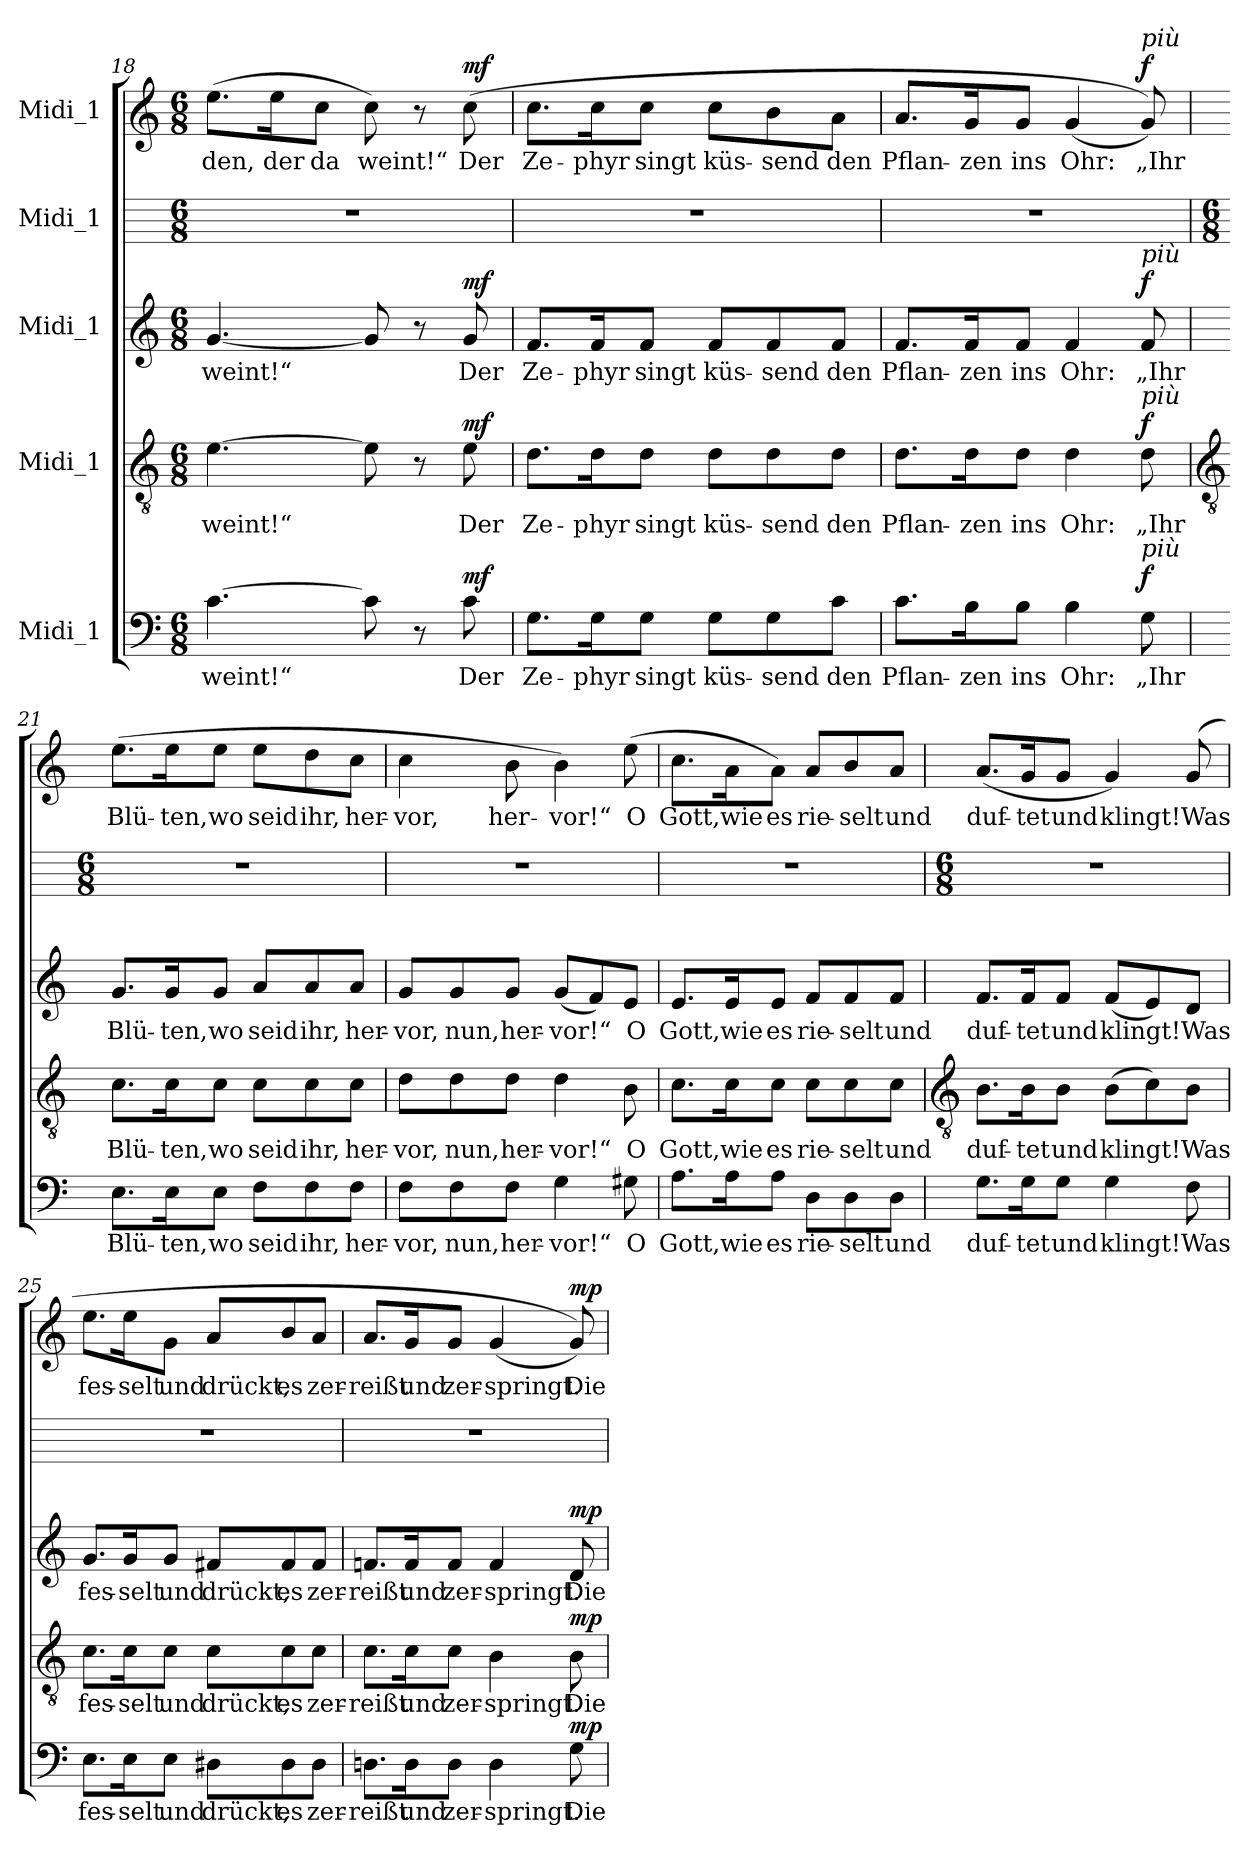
**kern	**text	**dynam	**kern	**text	**dynam	**kern	**text	**dynam	**kern	**kern	**text	**dynam
*part5	*part5	*part5	*part4	*part4	*part4	*part3	*part3	*part3	*part2	*part1	*part1	*part1
*staff5	*staff5	*staff5	*staff4	*staff4	*staff4	*staff3	*staff3	*staff3	*staff2	*staff1	*staff1	*staff1
*I"Midi_1	*	*	*I"Midi_1	*	*	*I"Midi_1	*	*	*I"Midi_1	*I"Midi_1	*	*
!!LO:LB:g=z
*clefF4	*	*	*clefGv2	*	*	*clefG2	*	*	*	*clefG2	*	*
*k[]	*	*	*k[]	*	*	*k[]	*	*	*	*k[]	*	*
*C:	*	*	*C:	*	*	*C:	*	*	*	*C:	*	*
*M6/8	*	*	*M6/8	*	*	*M6/8	*	*	*M6/8	*M6/8	*	*
=18	=18	=18	=18	=18	=18	=18	=18	=18	=18	=18	=18	=18
!	!LO:LY:b	!	!	!LO:LY:b	!	!	!LO:LY:b	!	!	!	!LO:LY:b	!
[4.c	weint!“	.	[4.e	weint!“	.	[4.g	weint!“	.	2.r	(>8.ee\L	den,	.
!	!	!	!	!	!	!	!	!	!	!	!LO:LY:b	!
.	.	.	.	.	.	.	.	.	.	16ee\K	der	.
!	!	!	!	!	!	!	!	!	!	!	!LO:LY:b	!
.	.	.	.	.	.	.	.	.	.	8cc\J	da	.
!	!	!	!	!	!	!	!	!	!	!	!LO:LY:b	!
8c]	.	.	8e]	.	.	8g]	.	.	.	8cc)	weint!“	.
8r	.	.	8r	.	.	8r	.	.	.	8r	.	.
!	!LO:LY:b	!LO:DY:a	!	!LO:LY:b	!LO:DY:a	!	!LO:LY:b	!LO:DY:a	!	!	!LO:LY:b	!LO:DY:a
8c	Der	mf	8e	Der	mf	8g	Der	mf	.	(>8cc	Der	mf
=19	=19	=19	=19	=19	=19	=19	=19	=19	=19	=19	=19	=19
!	!LO:LY:b	!	!	!LO:LY:b	!	!	!LO:LY:b	!	!	!	!LO:LY:b	!
8.G\L	Ze-	.	8.d\L	Ze-	.	8.f/L	Ze-	.	2.r	8.cc\L	Ze-	.
!	!LO:LY:b	!	!	!LO:LY:b	!	!	!LO:LY:b	!	!	!	!LO:LY:b	!
16G\K	-phyr	.	16d\K	-phyr	.	16f/K	-phyr	.	.	16cc\K	-phyr	.
!	!LO:LY:b	!	!	!LO:LY:b	!	!	!LO:LY:b	!	!	!	!LO:LY:b	!
8G\J	singt	.	8d\J	singt	.	8f/J	singt	.	.	8cc\J	singt	.
!	!LO:LY:b	!	!	!LO:LY:b	!	!	!LO:LY:b	!	!	!	!LO:LY:b	!
8G\L	küs-	.	8d\L	küs-	.	8f/L	küs-	.	.	8cc\L	küs-	.
!	!LO:LY:b	!	!	!LO:LY:b	!	!	!LO:LY:b	!	!	!	!LO:LY:b	!
8G\	-send	.	8d\	-send	.	8f/	-send	.	.	8b\	-send	.
!	!LO:LY:b	!	!	!LO:LY:b	!	!	!LO:LY:b	!	!	!	!LO:LY:b	!
8c\J	den	.	8d\J	den	.	8f/J	den	.	.	8a\J	den	.
=20	=20	=20	=20	=20	=20	=20	=20	=20	=20	=20	=20	=20
!	!LO:LY:b	!	!	!LO:LY:b	!	!	!LO:LY:b	!	!	!	!LO:LY:b	!
8.c\L	Pflan-	.	8.d\L	Pflan-	.	8.f/L	Pflan-	.	2.r	8.a/L	Pflan-	.
!	!LO:LY:b	!	!	!LO:LY:b	!	!	!LO:LY:b	!	!	!	!LO:LY:b	!
16B\K	-zen	.	16d\K	-zen	.	16f/K	-zen	.	.	16g/K	-zen	.
!	!LO:LY:b	!	!	!LO:LY:b	!	!	!LO:LY:b	!	!	!	!LO:LY:b	!
8B\J	ins	.	8d\J	ins	.	8f/J	ins	.	.	8g/J	ins	.
!	!LO:LY:b	!	!	!LO:LY:b	!	!	!LO:LY:b	!	!	!	!LO:LY:b	!
4B	Ohr:	.	4d	Ohr:	.	4f	Ohr:	.	.	(>4g	Ohr:	.
!	!	!	!	!	!	!	!	!	!	!LO:TX:a:i:t=più	!	!
!	!	!	!	!	!	!LO:TX:a:i:t=più	!	!	!	!	!	!
!	!	!	!LO:TX:a:i:t=più	!	!	!	!	!	!	!	!	!
!LO:TX:a:i:t=più	!	!	!	!	!	!	!	!	!	!	!	!
!	!LO:LY:b	!LO:DY:a	!	!LO:LY:b	!LO:DY:a	!	!LO:LY:b	!LO:DY:a	!	!	!LO:LY:b	!LO:DY:a
8G	„Ihr	f	8d	„Ihr	f	8f	„Ihr	f	.	8g))	„Ihr	f
!!LO:LB:g=z
=21	=21	=21	=21	=21	=21	=21	=21	=21	=21	=21	=21	=21
*	*	*	*clefGv2	*	*	*	*	*	*	*	*	*
*	*	*	*	*	*	*	*	*	*M6/8	*	*	*
!	!LO:LY:b	!	!	!LO:LY:b	!	!	!LO:LY:b	!	!	!	!LO:LY:b	!
8.E\L	Blü-	.	8.c\L	Blü-	.	8.g/L	Blü-	.	2.r	(>8.ee\L	Blü-	.
!	!LO:LY:b	!	!	!LO:LY:b	!	!	!LO:LY:b	!	!	!	!LO:LY:b	!
16E\K	-ten,	.	16c\K	-ten,	.	16g/K	-ten,	.	.	16ee\K	-ten,	.
!	!LO:LY:b	!	!	!LO:LY:b	!	!	!LO:LY:b	!	!	!	!LO:LY:b	!
8E\J	wo	.	8c\J	wo	.	8g/J	wo	.	.	8ee\J	wo	.
!	!LO:LY:b	!	!	!LO:LY:b	!	!	!LO:LY:b	!	!	!	!LO:LY:b	!
8F\L	seid	.	8c\L	seid	.	8a/L	seid	.	.	8ee\L	seid	.
!	!LO:LY:b	!	!	!LO:LY:b	!	!	!LO:LY:b	!	!	!	!LO:LY:b	!
8F\	ihr,	.	8c\	ihr,	.	8a/	ihr,	.	.	8dd\	ihr,	.
!	!LO:LY:b	!	!	!LO:LY:b	!	!	!LO:LY:b	!	!	!	!LO:LY:b	!
8F\J	her-	.	8c\J	her-	.	8a/J	her-	.	.	8cc\J	her-	.
=22	=22	=22	=22	=22	=22	=22	=22	=22	=22	=22	=22	=22
!	!LO:LY:b	!	!	!LO:LY:b	!	!	!LO:LY:b	!	!	!	!LO:LY:b	!
8F\L	-vor,	.	8d\L	-vor,	.	8g/L	-vor,	.	2.r	4cc	-vor,	.
!	!LO:LY:b	!	!	!LO:LY:b	!	!	!LO:LY:b	!	!	!	!	!
8F\	nun,	.	8d\	nun,	.	8g/	nun,	.	.	.	.	.
!	!LO:LY:b	!	!	!LO:LY:b	!	!	!LO:LY:b	!	!	!	!LO:LY:b	!
8F\J	her-	.	8d\J	her-	.	8g/J	her-	.	.	8b	her-	.
!	!LO:LY:b	!	!	!LO:LY:b	!	!	!LO:LY:b	!	!	!	!LO:LY:b	!
4G	-vor!“	.	4d	-vor!“	.	(<8g/L	-vor!“	.	.	4b)	-vor!“	.
.	.	.	.	.	.	8f/)	.	.	.	.	.	.
!	!LO:LY:b	!	!	!LO:LY:b	!	!	!LO:LY:b	!	!	!	!LO:LY:b	!
8G#X	O	.	8B	O	.	8e/J	O	.	.	(>8ee	O	.
=23	=23	=23	=23	=23	=23	=23	=23	=23	=23	=23	=23	=23
!	!LO:LY:b	!	!	!LO:LY:b	!	!	!LO:LY:b	!	!	!	!LO:LY:b	!
8.A\L	Gott,	.	8.c\L	Gott,	.	8.e/L	Gott,	.	2.r	8.cc\L	Gott,	.
!	!LO:LY:b	!	!	!LO:LY:b	!	!	!LO:LY:b	!	!	!	!LO:LY:b	!
16A\K	wie	.	16c\K	wie	.	16e/K	wie	.	.	16a\K	wie	.
!	!LO:LY:b	!	!	!LO:LY:b	!	!	!LO:LY:b	!	!	!	!LO:LY:b	!
8A\J	es	.	8c\J	es	.	8e/J	es	.	.	8a\J)	es	.
!	!LO:LY:b	!	!	!LO:LY:b	!	!	!LO:LY:b	!	!	!	!LO:LY:b	!
8D\L	rie-	.	8c\L	rie-	.	8f/L	rie-	.	.	8a/L	rie-	.
!	!LO:LY:b	!	!	!LO:LY:b	!	!	!LO:LY:b	!	!	!	!LO:LY:b	!
8D\	-selt	.	8c\	-selt	.	8f/	-selt	.	.	8b/	-selt	.
!	!LO:LY:b	!	!	!LO:LY:b	!	!	!LO:LY:b	!	!	!	!LO:LY:b	!
8D\J	und	.	8c\J	und	.	8f/J	und	.	.	8a/J	und	.
!!LO:LB:g=z
=24	=24	=24	=24	=24	=24	=24	=24	=24	=24	=24	=24	=24
*	*	*	*clefGv2	*	*	*	*	*	*	*	*	*
*	*	*	*	*	*	*	*	*	*M6/8	*	*	*
!	!LO:LY:b	!	!	!LO:LY:b	!	!	!LO:LY:b	!	!	!	!LO:LY:b	!
8.G\L	duf-	.	8.B\L	duf-	.	8.f/L	duf-	.	2.r	(>8.a/L	duf-	.
!	!LO:LY:b	!	!	!LO:LY:b	!	!	!LO:LY:b	!	!	!	!LO:LY:b	!
16G\K	-tet	.	16B\K	-tet	.	16f/K	-tet	.	.	16g/K	-tet	.
!	!LO:LY:b	!	!	!LO:LY:b	!	!	!LO:LY:b	!	!	!	!LO:LY:b	!
8G\J	und	.	8B\J	und	.	8f/J	und	.	.	8g/J	und	.
!	!LO:LY:b	!	!	!LO:LY:b	!	!	!LO:LY:b	!	!	!	!LO:LY:b	!
4G	klingt!	.	(>8B\L	klingt!	.	(<8f/L	klingt!	.	.	4g)	klingt!	.
.	.	.	8c\)	.	.	8e/)	.	.	.	.	.	.
!	!LO:LY:b	!	!	!LO:LY:b	!	!	!LO:LY:b	!	!	!	!LO:LY:b	!
8F	Was	.	8B\J	Was	.	8d/J	Was	.	.	(>8g	Was	.
=25	=25	=25	=25	=25	=25	=25	=25	=25	=25	=25	=25	=25
!	!LO:LY:b	!	!	!LO:LY:b	!	!	!LO:LY:b	!	!	!	!LO:LY:b	!
8.E\L	fes-	.	8.c\L	fes-	.	8.g/L	fes-	.	2.r	8.ee\L	fes-	.
!	!LO:LY:b	!	!	!LO:LY:b	!	!	!LO:LY:b	!	!	!	!LO:LY:b	!
16E\K	-selt	.	16c\K	-selt	.	16g/K	-selt	.	.	16ee\K	-selt	.
!	!LO:LY:b	!	!	!LO:LY:b	!	!	!LO:LY:b	!	!	!	!LO:LY:b	!
8E\J	und	.	8c\J	und	.	8g/J	und	.	.	8g\J	und	.
!	!LO:LY:b	!	!	!LO:LY:b	!	!	!LO:LY:b	!	!	!	!LO:LY:b	!
8D#X\L	drückt,	.	8c\L	drückt,	.	8f#X/L	drückt,	.	.	8a/L	drückt,	.
!	!LO:LY:b	!	!	!LO:LY:b	!	!	!LO:LY:b	!	!	!	!LO:LY:b	!
8D#\	es	.	8c\	es	.	8f#/	es	.	.	8b/	es	.
!	!LO:LY:b	!	!	!LO:LY:b	!	!	!LO:LY:b	!	!	!	!LO:LY:b	!
8D#\J	zer-	.	8c\J	zer-	.	8f#/J	zer-	.	.	8a/J	zer-	.
=26	=26	=26	=26	=26	=26	=26	=26	=26	=26	=26	=26	=26
!	!LO:LY:b	!	!	!LO:LY:b	!	!	!LO:LY:b	!	!	!	!LO:LY:b	!
8.Dn\L	-reißt	.	8.c\L	-reißt	.	8.fn/L	-reißt	.	2.r	8.a/L	-reißt	.
!	!LO:LY:b	!	!	!LO:LY:b	!	!	!LO:LY:b	!	!	!	!LO:LY:b	!
16D\K	und	.	16c\K	und	.	16f/K	und	.	.	16g/K	und	.
!	!LO:LY:b	!	!	!LO:LY:b	!	!	!LO:LY:b	!	!	!	!LO:LY:b	!
8D\J	zer-	.	8c\J	zer-	.	8f/J	zer-	.	.	8g/J	zer-	.
!	!LO:LY:b	!	!	!LO:LY:b	!	!	!LO:LY:b	!	!	!	!LO:LY:b	!
4D	-springt.	.	4B	-springt.	.	4f	-springt.	.	.	(>4g	-springt.	.
!	!LO:LY:b	!LO:DY:a	!	!LO:LY:b	!LO:DY:a	!	!LO:LY:b	!LO:DY:a	!	!	!LO:LY:b	!LO:DY:a
8G	Die	mp	8B	Die	mp	8d	Die	mp	.	8g))	Die	mp
=	=	=	=	=	=	=	=	=	=	=	=	=
*-	*-	*-	*-	*-	*-	*-	*-	*-	*-	*-	*-	*-
